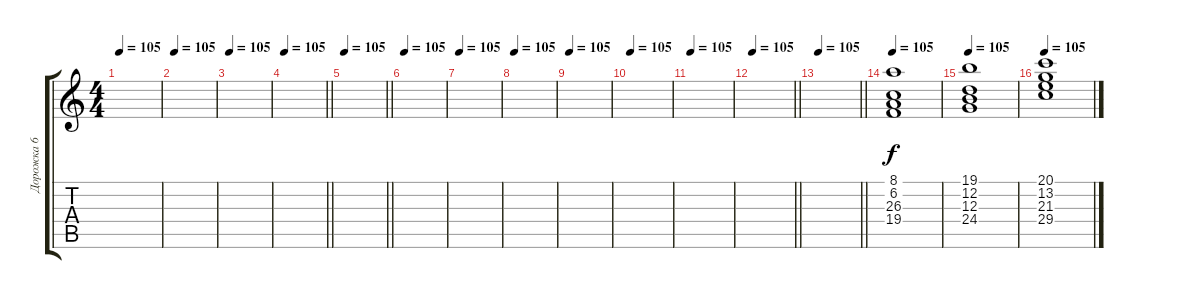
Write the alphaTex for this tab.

\track ("Дорожка 6" "Дорожка 6") {instrument synthstrings1}
\staff {score tabs}
\tuning (E4 B3 G3 D3 A2 E2) {hide}
\ts (4 4)
\tempo 105
\clef g2
\ks c
|
\tempo 105
|
\tempo 105
|
\tempo 105
\barLineRight lightlight
|
\tempo 105
\barLineRight lightlight
|
\tempo 105
|
\tempo 105
|
\tempo 105
|
\tempo 105
|
\tempo 105
|
\tempo 105
|
\tempo 105
\barLineRight lightlight
|
\tempo 105
\barLineRight lightlight
|
\tempo 105
(8.1 6.2 26.3 19.4).1 |
\tempo 105
(19.1 12.2 12.3 24.4).1 |
\tempo 105
(20.1 13.2 21.3 29.4).1
